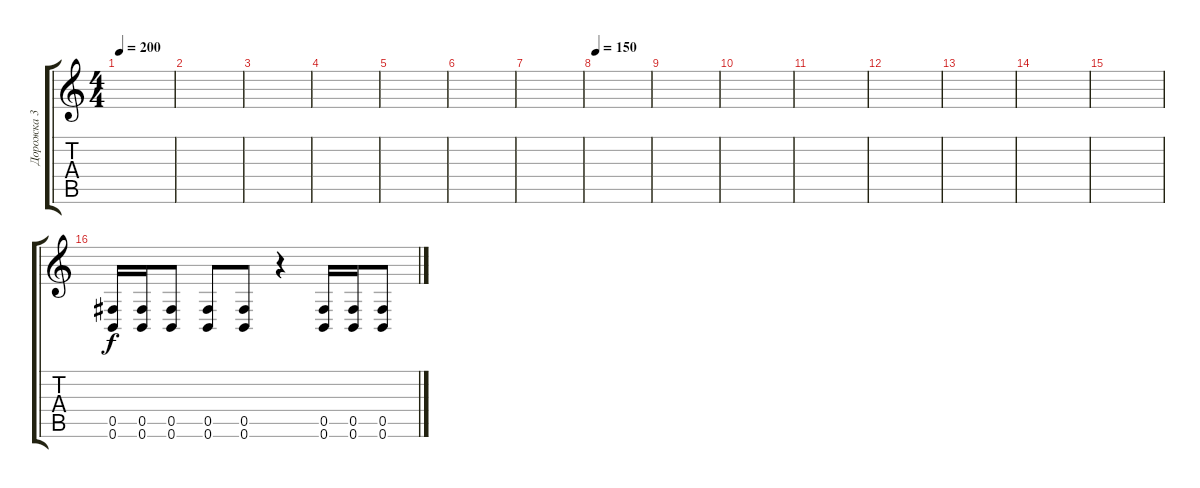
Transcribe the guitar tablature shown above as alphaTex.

\track ("Дорожка 3" "Дорожка 3") {instrument distortionguitar}
\staff {score tabs}
\tuning (Db4 Ab3 E3 B2 Gb2 B1) {hide}
\ts (4 4)
\tempo 200
\clef g2
\ks c
|
|
|
|
|
|
|
\tempo 150
|
|
|
|
|
|
|
|
(0.5 0.6).16 (0.5 0.6).16 (0.5 0.6).8 (0.5 0.6).8 (0.5 0.6).8 r.4 (0.5 0.6).16 (0.5 0.6).16 (0.5 0.6).8
